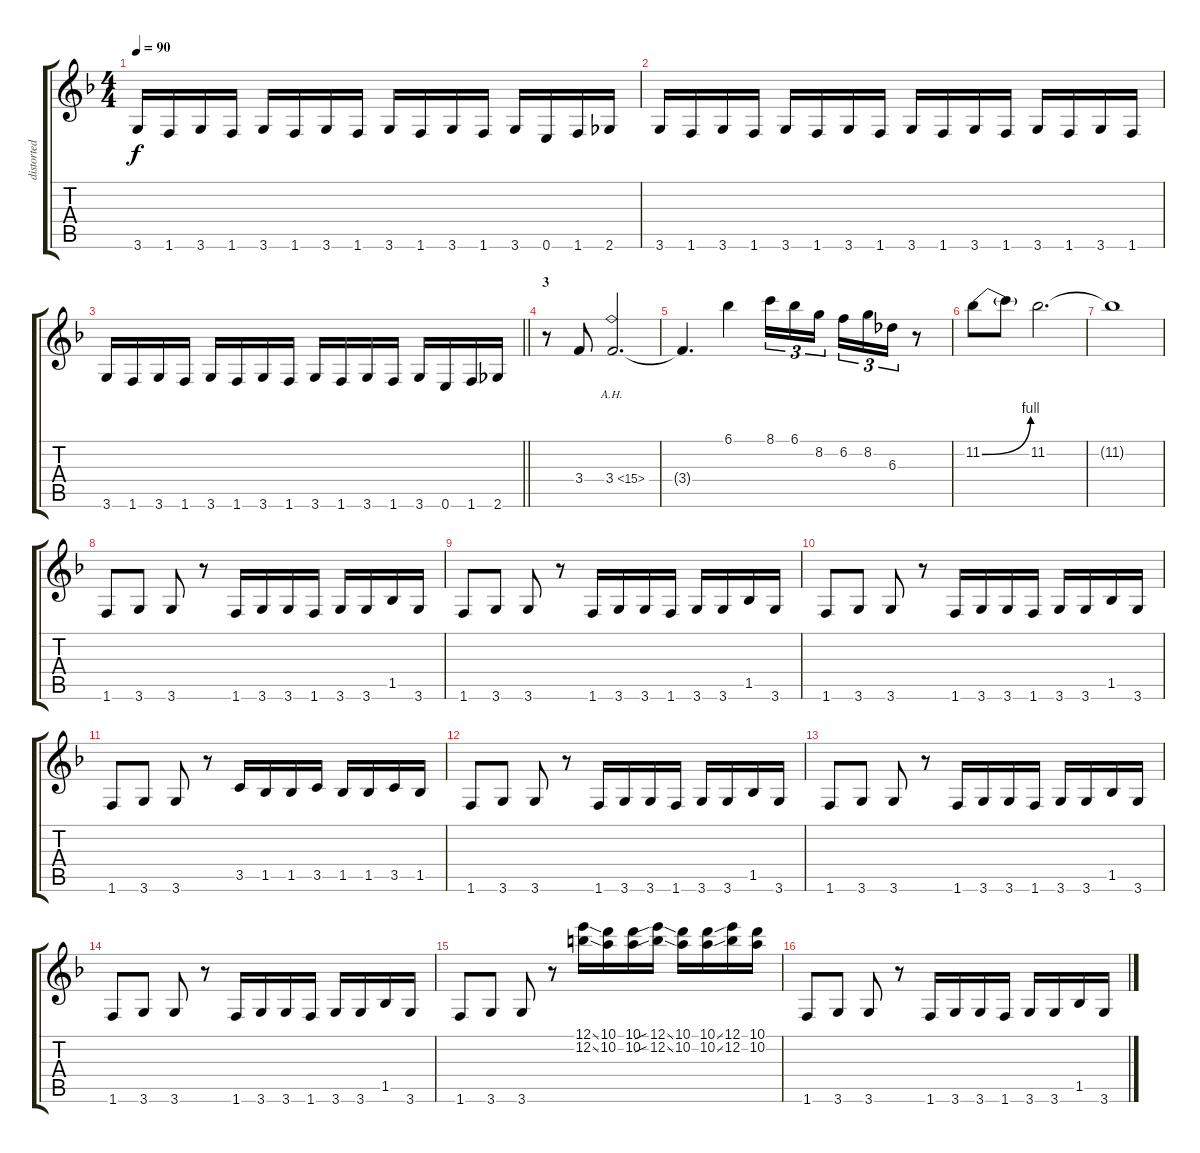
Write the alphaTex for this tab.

\track ("distorted" "distorted") {instrument distortionguitar}
\staff {score tabs}
\tuning (E4 B3 G3 D3 A2 E2) {hide}
\ts (4 4)
\tempo 90
\clef g2
\ks f
3.6.16{dy f} 1.6.16 3.6.16 1.6.16 3.6.16 1.6.16 3.6.16 1.6.16 3.6.16 1.6.16 3.6.16 1.6.16 3.6.16 0.6.16 1.6.16 2.6.16 |
3.6.16 1.6.16 3.6.16 1.6.16 3.6.16 1.6.16 3.6.16 1.6.16 3.6.16 1.6.16 3.6.16 1.6.16 3.6.16 1.6.16 3.6.16 1.6.16 |
\barLineRight lightlight
3.6.16 1.6.16 3.6.16 1.6.16 3.6.16 1.6.16 3.6.16 1.6.16 3.6.16 1.6.16 3.6.16 1.6.16 3.6.16 0.6.16 1.6.16 2.6.16 |
\section ("" "3")
r.8 3.4.8 3.4{ah 12}.2{d} |
3.4{t}.4{d} 6.1.4 8.1.16{tu (3 2)} 6.1.16{tu (3 2)} 8.2.16{tu (3 2)} 6.2.16{tu (3 2)} 8.2.16{tu (3 2)} 6.3.16{tu (3 2)} r.8 |
11.2{be (bend 0 0 60 4)}.8 11.2{t}.8 11.2.2{d} |
11.2{t}.1 |
1.6.8 3.6.8 3.6.8 r.8 1.6.16 3.6.16 3.6.16 1.6.16 3.6.16 3.6.16 1.5.16 3.6.16 |
1.6.8 3.6.8 3.6.8 r.8 1.6.16 3.6.16 3.6.16 1.6.16 3.6.16 3.6.16 1.5.16 3.6.16 |
1.6.8 3.6.8 3.6.8 r.8 1.6.16 3.6.16 3.6.16 1.6.16 3.6.16 3.6.16 1.5.16 3.6.16 |
1.6.8 3.6.8 3.6.8 r.8 3.5.16 1.5.16 1.5.16 3.5.16 1.5.16 1.5.16 3.5.16 1.5.16 |
1.6.8 3.6.8 3.6.8 r.8 1.6.16 3.6.16 3.6.16 1.6.16 3.6.16 3.6.16 1.5.16 3.6.16 |
1.6.8 3.6.8 3.6.8 r.8 1.6.16 3.6.16 3.6.16 1.6.16 3.6.16 3.6.16 1.5.16 3.6.16 |
1.6.8 3.6.8 3.6.8 r.8 1.6.16 3.6.16 3.6.16 1.6.16 3.6.16 3.6.16 1.5.16 3.6.16 |
1.6.8 3.6.8 3.6.8 r.8 (12.1{ss} 12.2{ss}).16 (10.1 10.2).16 (10.1 10.2).16 (12.1{sib ss} 12.2{sib ss}).16 (10.1 10.2).16 (10.1{ss} 10.2{ss}).16 (12.1 12.2).16 (10.1 10.2).16 |
1.6.8 3.6.8 3.6.8 r.8 1.6.16 3.6.16 3.6.16 1.6.16 3.6.16 3.6.16 1.5.16 3.6.16
